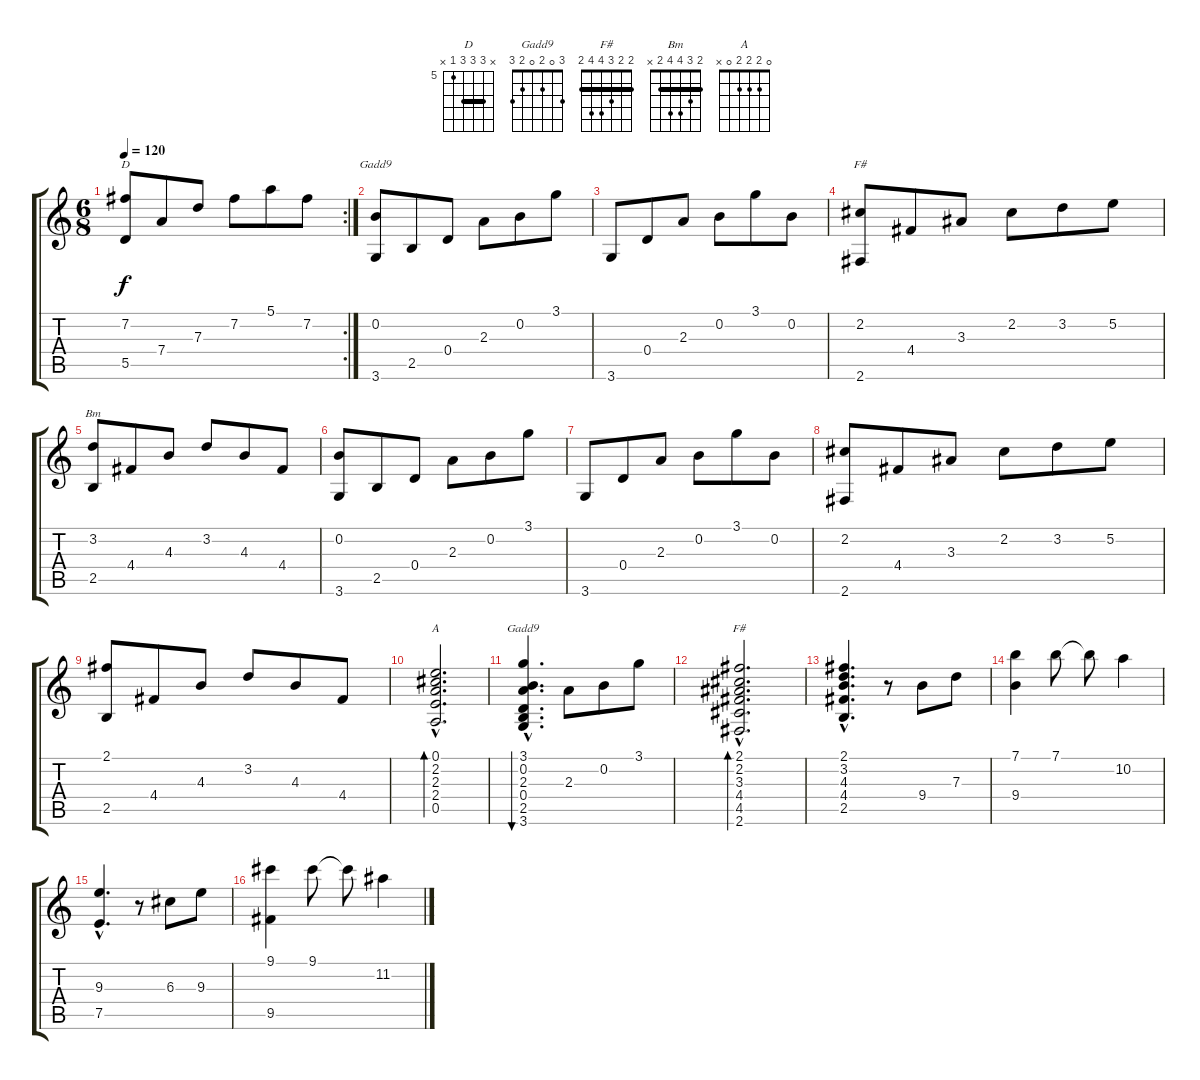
\track "" {instrument acousticguitarnylon}
\staff {score tabs}
\tuning (E4 B3 G3 D3 A2 E2) {hide}
\chord ("D" x 7 7 7 5 x) {firstfret 5 barre 7}
\chord ("Gadd9" 3 0 2 x 2 3)
\chord ("F#" 2 2 3 4 x 2) {barre 2}
\chord ("Bm" 2 3 4 4 2 x) {barre 2}
\chord ("A" 0 2 2 2 0 x)
\chord ("Gadd9" 3 0 2 0 2 3)
\chord ("F#" 2 2 3 4 4 2) {barre 2}
\rc 2
\ts (6 8)
\tempo 120
\clef g2
\ks c
(7.2 5.5).8{ch "D" dy f} 7.4.8 7.3.8 7.2.8 5.1.8 7.2.8 |
(0.2 3.6).8{ch "Gadd9"} 2.5.8 0.4.8 2.3.8 0.2.8 3.1.8 |
3.6.8 0.4.8 2.3.8 0.2.8 3.1.8 0.2.8 |
(2.2 2.6).8{ch "F#"} 4.4.8 3.3.8 2.2.8 3.2.8 5.2.8 |
(3.2 2.5).8{ch "Bm"} 4.4.8 4.3.8 3.2.8 4.3.8 4.4.8 |
(0.2 3.6).8 2.5.8 0.4.8 2.3.8 0.2.8 3.1.8 |
3.6.8 0.4.8 2.3.8 0.2.8 3.1.8 0.2.8 |
(2.2 2.6).8 4.4.8 3.3.8 2.2.8 3.2.8 5.2.8 |
(2.1 2.5).8 4.4.8 4.3.8 3.2.8 4.3.8 4.4.8 |
(0.1{hac} 2.2{hac} 2.3{hac} 2.4{hac} 0.5{hac}).2{d bd 240 ch "A"} |
(3.1{hac} 0.2{hac} 2.3{hac} 0.4{hac} 2.5{hac} 3.6{hac}).4{d bu 240 ch "Gadd9"} 2.3.8 0.2.8 3.1.8 |
(2.1{hac} 2.2{hac} 3.3{hac} 4.4{hac} 4.5{hac} 2.6{hac}).2{d bd 240 ch "F#"} |
(2.1{hac} 3.2{hac} 4.3{hac} 4.4{hac} 2.5{hac}).4{d} r.8 9.4.8 7.3.8 |
(7.1 9.4).4 7.1.8 7.1{t}.8 10.2.4 |
(9.3{hac} 7.5{hac}).4{d} r.8 6.3.8 9.3.8 |
(9.1 9.5).4 9.1.8 9.1{t}.8 11.2.4
